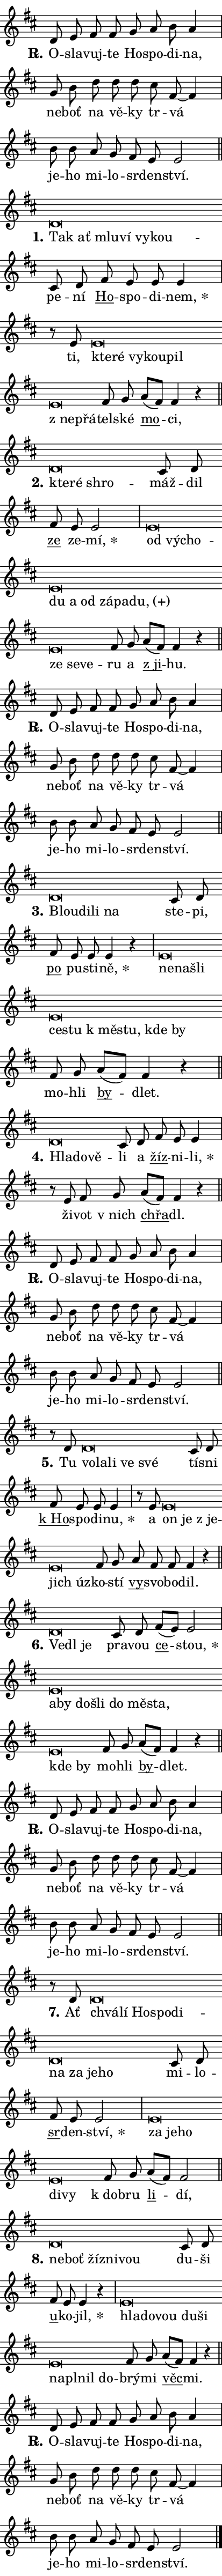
\version "2.24.0"
\header { tagline = "" }
\paper {
  indent = 0\cm
  top-margin = 0\cm
  right-margin = 0\cm
  bottom-margin = 0\cm
  left-margin = 0\cm
  paper-width = 7\cm
  page-breaking = #ly:one-page-breaking
  system-system-spacing.basic-distance = #11
  score-system-spacing.basic-distance = #11
  ragged-last = ##f
}


%% Author: Thomas Morley
%% https://lists.gnu.org/archive/html/lilypond-user/2020-05/msg00002.html
#(define (line-position grob)
"Returns position of @var[grob} in current system:
   @code{'start}, if at first time-step
   @code{'end}, if at last time-step
   @code{'middle} otherwise
"
  (let* ((col (ly:item-get-column grob))
         (ln (ly:grob-object col 'left-neighbor))
         (rn (ly:grob-object col 'right-neighbor))
         (col-to-check-left (if (ly:grob? ln) ln col))
         (col-to-check-right (if (ly:grob? rn) rn col))
         (break-dir-left
           (and
             (ly:grob-property col-to-check-left 'non-musical #f)
             (ly:item-break-dir col-to-check-left)))
         (break-dir-right
           (and
             (ly:grob-property col-to-check-right 'non-musical #f)
             (ly:item-break-dir col-to-check-right))))
        (cond ((eqv? 1 break-dir-left) 'start)
              ((eqv? -1 break-dir-right) 'end)
              (else 'middle))))

#(define (tranparent-at-line-position vctor)
  (lambda (grob)
  "Relying on @code{line-position} select the relevant enry from @var{vctor}.
Used to determine transparency,"
    (case (line-position grob)
      ((end) (not (vector-ref vctor 0)))
      ((middle) (not (vector-ref vctor 1)))
      ((start) (not (vector-ref vctor 2))))))

noteHeadBreakVisibility =
#(define-music-function (break-visibility)(vector?)
"Makes @code{NoteHead}s transparent relying on @var{break-visibility}"
#{
  \override NoteHead.transparent =
    #(tranparent-at-line-position break-visibility)
#})

#(define delete-ledgers-for-transparent-note-heads
  (lambda (grob)
    "Reads whether a @code{NoteHead} is transparent.
If so this @code{NoteHead} is removed from @code{'note-heads} from
@var{grob}, which is supposed to be @code{LedgerLineSpanner}.
As a result ledgers are not printed for this @code{NoteHead}"
    (let* ((nhds-array (ly:grob-object grob 'note-heads))
           (nhds-list
             (if (ly:grob-array? nhds-array)
                 (ly:grob-array->list nhds-array)
                 '()))
           ;; Relies on the transparent-property being done before
           ;; Staff.LedgerLineSpanner.after-line-breaking is executed.
           ;; This is fragile ...
           (to-keep
             (remove
               (lambda (nhd)
                 (ly:grob-property nhd 'transparent #f))
               nhds-list)))
      ;; TODO find a better method to iterate over grob-arrays, similiar
      ;; to filter/remove etc for lists
      ;; For now rebuilt from scratch
      (set! (ly:grob-object grob 'note-heads)  '())
      (for-each
        (lambda (nhd)
          (ly:pointer-group-interface::add-grob grob 'note-heads nhd))
        to-keep))))

hideNotes = {
  \noteHeadBreakVisibility #begin-of-line-visible
}
unHideNotes = {
  \noteHeadBreakVisibility #all-visible
}

% work-around for resetting accidentals
% https://lilypond.org/doc/v2.23/Documentation/notation/displaying-rhythms#unmetered-music
cadenzaMeasure = {
  \cadenzaOff
  \partial 1024 s1024
  \cadenzaOn
}

#(define-markup-command (accent layout props text) (markup?)
  "Underline accented syllable"
  (interpret-markup layout props
    #{\markup \override #'(offset . 4.3) \underline { #text }#}))

responsum = \markup \concat {
  "R" \hspace #-1.05 \path #0.1 #'((moveto 0 0.07) (lineto 0.9 0.8)) \hspace #0.05 "."
}

\layout {
    \context {
        \Staff
        \remove "Time_signature_engraver"
        \override LedgerLineSpanner.after-line-breaking = #delete-ledgers-for-transparent-note-heads
    }
    \context {
        \Voice {
            \override NoteHead.output-attributes = #'((class . "notehead"))
            \override Hairpin.height = #0.55
        }
    }
    \context {
        \Lyrics {
            \override StanzaNumber.output-attributes = #'((class . "stanzanumber"))
            \override LyricSpace.minimum-distance = #0.9
            \override LyricText.font-name = #"TeX Gyre Schola"
            \override LyricText.font-size = 1
            \override StanzaNumber.font-name = #"TeX Gyre Schola Bold"
            \override StanzaNumber.font-size = 1
        }
    }
}

% magnetic-lyrics.ily
%
%   written by
%     Jean Abou Samra <jean@abou-samra.fr>
%     Werner Lemberg <wl@gnu.org>
%
%   adapted by
%     Jiri Hon <jiri.hon@gmail.com>
%
% Version 2022-Apr-15

% https://www.mail-archive.com/lilypond-user@gnu.org/msg149350.html

#(define (Left_hyphen_pointer_engraver context)
   "Collect syllable-hyphen-syllable occurrences in lyrics and store
them in properties.  This engraver only looks to the left.  For
example, if the lyrics input is @code{foo -- bar}, it does the
following.

@itemize @bullet
@item
Set the @code{text} property of the @code{LyricHyphen} grob between
@q{foo} and @q{bar} to @code{foo}.

@item
Set the @code{left-hyphen} property of the @code{LyricText} grob with
text @q{foo} to the @code{LyricHyphen} grob between @q{foo} and
@q{bar}.
@end itemize

Use this auxiliary engraver in combination with the
@code{lyric-@/text::@/apply-@/magnetic-@/offset!} hook."
   (let ((hyphen #f)
         (text #f))
     (make-engraver
      (acknowledgers
       ((lyric-syllable-interface engraver grob source-engraver)
        (set! text grob)))
      (end-acknowledgers
       ((lyric-hyphen-interface engraver grob source-engraver)
        ;(when (not (grob::has-interface grob 'lyric-space-interface))
          (set! hyphen grob)));)
      ((stop-translation-timestep engraver)
       (when (and text hyphen)
         (ly:grob-set-object! text 'left-hyphen hyphen))
       (set! text #f)
       (set! hyphen #f)))))

#(define (lyric-text::apply-magnetic-offset! grob)
   "If the space between two syllables is less than the value in
property @code{LyricText@/.details@/.squash-threshold}, move the right
syllable to the left so that it gets concatenated with the left
syllable.

Use this function as a hook for
@code{LyricText@/.after-@/line-@/breaking} if the
@code{Left_@/hyphen_@/pointer_@/engraver} is active."
   (let ((hyphen (ly:grob-object grob 'left-hyphen #f)))
     (when hyphen
       (let ((left-text (ly:spanner-bound hyphen LEFT)))
         (when (grob::has-interface left-text 'lyric-syllable-interface)
           (let* ((common (ly:grob-common-refpoint grob left-text X))
                  (this-x-ext (ly:grob-extent grob common X))
                  (left-x-ext
                   (begin
                     ;; Trigger magnetism for left-text.
                     (ly:grob-property left-text 'after-line-breaking)
                     (ly:grob-extent left-text common X)))
                  ;; `delta` is the gap width between two syllables.
                  (delta (- (interval-start this-x-ext)
                            (interval-end left-x-ext)))
                  (details (ly:grob-property grob 'details))
                  (threshold (assoc-get 'squash-threshold details 0.2)))
             (when (< delta threshold)
               (let* (;; We have to manipulate the input text so that
                      ;; ligatures crossing syllable boundaries are not
                      ;; disabled.  For languages based on the Latin
                      ;; script this is essentially a beautification.
                      ;; However, for non-Western scripts it can be a
                      ;; necessity.
                      (lt (ly:grob-property left-text 'text))
                      (rt (ly:grob-property grob 'text))
                      (is-space (grob::has-interface hyphen 'lyric-space-interface))
                      (space (if is-space " " ""))
                      (space-markup (grob-interpret-markup grob " "))
                      (space-size (interval-length (ly:stencil-extent space-markup X)))
                      (extra-delta (if is-space space-size 0))
                      ;; Append new syllable.
                      (ltrt-space (if (and (string? lt) (string? rt))
                                (string-append lt space rt)
                                (make-concat-markup (list lt space rt))))
                      ;; Right-align `ltrt` to the right side.
                      (ltrt-space-markup (grob-interpret-markup
                               grob
                               (make-translate-markup
                                (cons (interval-length this-x-ext) 0)
                                (make-right-align-markup ltrt-space)))))
                 (begin
                   ;; Don't print `left-text`.
                   (ly:grob-set-property! left-text 'stencil #f)
                   ;; Set text and stencil (which holds all collected
                   ;; syllables so far) and shift it to the left.
                   (ly:grob-set-property! grob 'text ltrt-space)
                   (ly:grob-set-property! grob 'stencil ltrt-space-markup)
                   (ly:grob-translate-axis! grob (- (- delta extra-delta)) X))))))))))


#(define (lyric-hyphen::displace-bounds-first grob)
   ;; Make very sure this callback isn't triggered too early.
   (let ((left (ly:spanner-bound grob LEFT))
         (right (ly:spanner-bound grob RIGHT)))
     (ly:grob-property left 'after-line-breaking)
     (ly:grob-property right 'after-line-breaking)
     (ly:lyric-hyphen::print grob)))

squashThreshold = #0.4

\layout {
  \context {
    \Lyrics
    \consists #Left_hyphen_pointer_engraver
    \override LyricText.after-line-breaking =
      #lyric-text::apply-magnetic-offset!
    \override LyricHyphen.stencil = #lyric-hyphen::displace-bounds-first
    \override LyricText.details.squash-threshold = \squashThreshold
    \override LyricHyphen.minimum-distance = 0
    \override LyricHyphen.minimum-length = \squashThreshold
  }
}

squash = \override LyricText.details.squash-threshold = 9999
unSquash = \override LyricText.details.squash-threshold = \squashThreshold

left = \override LyricText.self-alignment-X = #LEFT
unLeft = \revert LyricText.self-alignment-X

starOffset = #(lambda (grob) 
                (let ((x_offset (ly:self-alignment-interface::aligned-on-x-parent grob)))
                  (if (= x_offset 0) 0 (+ x_offset 1.2))))

star = #(define-music-function (syllable)(string?)
"Append star separator at the end of a syllable"
#{
  \once \override LyricText.X-offset = #starOffset
  \lyricmode { \markup {
    #syllable
    \override #'((font-name . "TeX Gyre Schola Bold")) \hspace #0.2 \lower #0.65 \larger "*"
  } }
#})

starAccent = #(define-music-function (syllable)(string?)
"Append star separator at the end of a syllable and make accent"
#{
  \once \override LyricText.X-offset = #starOffset
  \lyricmode { \markup {
    \accent #syllable
    \override #'((font-name . "TeX Gyre Schola Bold")) \hspace #0.2 \lower #0.65 \larger "*"
  } }
#})

breath = #(define-music-function (syllable)(string?)
"Append breathing indicator at the end of a syllable"
#{
  \lyricmode { \markup { #syllable "+" } }
#})

optionalBreath = #(define-music-function (syllable)(string?)
"Append optional breathing indicator at the end of a syllable"
#{
  \lyricmode { \markup { #syllable "(+)" } }
#})


\score {
    <<
        \new Voice = "melody" { \cadenzaOn \key d \major \relative { d'8 e fis fis g a b a4 \cadenzaMeasure \bar "|" g8 b d d d \bar "" cis fis,~ fis4 \cadenzaMeasure \bar "|" b8 b a g fis e e2 \cadenzaMeasure \bar "||" \break } }
        \new Lyrics \lyricsto "melody" { \lyricmode { \set stanza = \responsum
O -- sla -- vuj -- te Ho -- spo -- di -- na, ne -- boť na vě -- ky tr -- vá je -- ho mi -- lo -- sr -- den -- ství. } }
    >>
    \layout {}
}

\score {
    <<
        \new Voice = "melody" { \cadenzaOn \key d \major \relative { d'\breve*1/16 \hideNotes \breve*1/16 \bar "" \breve*1/16 \bar "" \breve*1/16 \bar "" \breve*1/16 \breve*1/16 \bar "" \unHideNotes cis8 d \bar "" fis e e e4 \cadenzaMeasure \bar "|" r8 e8 e\breve*1/16 \hideNotes \breve*1/16 \bar "" \breve*1/16 \bar "" \breve*1/16 \bar "" \breve*1/16 \bar "" \breve*1/16 \breve*1/16 \bar "" \unHideNotes fis8 g \bar "" a[( fis)] fis4 r \cadenzaMeasure \bar "||" \break } }
        \new Lyrics \lyricsto "melody" { \lyricmode { \set stanza = "1."
\left Tak \squash ať mlu -- ví vy -- kou -- \unLeft \unSquash pe -- ní \markup \accent Ho -- spo -- di -- \star nem, ti, \left kte -- \squash ré vy -- kou -- pil "z ne" -- přá -- \unLeft \unSquash tel -- ské \markup \accent mo -- ci, } }
    >>
    \layout {}
}

\score {
    <<
        \new Voice = "melody" { \cadenzaOn \key d \major \relative { d'\breve*1/16 \hideNotes \breve*1/16 \breve*1/16 \bar "" \unHideNotes cis8 d \bar "" fis e e2 \cadenzaMeasure \bar "|" e\breve*1/16 \hideNotes \breve*1/16 \bar "" \breve*1/16 \bar "" \breve*1/16 \bar "" \breve*1/16 \bar "" \breve*1/16 \bar "" \breve*1/16 \bar "" \breve*1/16 \bar "" \breve*1/16 \bar "" \breve*1/16 \bar "" \breve*1/16 \breve*1/16 \bar "" \unHideNotes fis8 g \bar "" a[( fis)] fis4 r \cadenzaMeasure \bar "||" \break } }
        \new Lyrics \lyricsto "melody" { \lyricmode { \set stanza = "2."
\left kte -- \squash ré shro -- \unLeft \unSquash máž -- dil \markup \accent ze ze -- \star mí, \left od \squash vý -- cho -- du a od zá -- pa -- \optionalBreath du, ze se -- ve -- \unLeft \unSquash ru a \markup \accent "z ji" -- hu. } }
    >>
    \layout {}
}

\score {
    <<
        \new Voice = "melody" { \cadenzaOn \key d \major \relative { d'8 e fis fis g a b a4 \cadenzaMeasure \bar "|" g8 b d d d \bar "" cis fis,~ fis4 \cadenzaMeasure \bar "|" b8 b a g fis e e2 \cadenzaMeasure \bar "||" \break } }
        \new Lyrics \lyricsto "melody" { \lyricmode { \set stanza = \responsum
O -- sla -- vuj -- te Ho -- spo -- di -- na, ne -- boť na vě -- ky tr -- vá je -- ho mi -- lo -- sr -- den -- ství. } }
    >>
    \layout {}
}

\score {
    <<
        \new Voice = "melody" { \cadenzaOn \key d \major \relative { d'\breve*1/16 \hideNotes \breve*1/16 \bar "" \breve*1/16 \breve*1/16 \bar "" \unHideNotes cis8 d \bar "" fis e e e4 r \cadenzaMeasure \bar "|" e\breve*1/16 \hideNotes \breve*1/16 \bar "" \breve*1/16 \bar "" \breve*1/16 \bar "" \breve*1/16 \bar "" \breve*1/16 \bar "" \breve*1/16 \bar "" \breve*1/16 \breve*1/16 \bar "" \unHideNotes fis8 g \bar "" a[( fis)] fis4 r \cadenzaMeasure \bar "||" \break } }
        \new Lyrics \lyricsto "melody" { \lyricmode { \set stanza = "3."
\left Blou -- \squash di -- li na \unLeft \unSquash ste -- pi, \markup \accent po pu -- sti -- \star ně, \left ne -- \squash na -- šli ce -- stu "k mě" -- stu, kde by \unLeft \unSquash mo -- hli \markup \accent by -- dlet. } }
    >>
    \layout {}
}

\score {
    <<
        \new Voice = "melody" { \cadenzaOn \key d \major \relative { d'\breve*1/16 \hideNotes \breve*1/16 \breve*1/16 \bar "" \unHideNotes cis8 d \bar "" fis e e4 \cadenzaMeasure \bar "|" r8 e8 fis8 g \bar "" a[( fis)] fis4 r \cadenzaMeasure \bar "||" \break } }
        \new Lyrics \lyricsto "melody" { \lyricmode { \set stanza = "4."
\left Hla -- \squash do -- vě -- \unLeft \unSquash li a \markup \accent žíz -- ni -- \star li, ži -- vot "v nich" \markup \accent chřa -- dl. } }
    >>
    \layout {}
}

\score {
    <<
        \new Voice = "melody" { \cadenzaOn \key d \major \relative { d'8 e fis fis g a b a4 \cadenzaMeasure \bar "|" g8 b d d d \bar "" cis fis,~ fis4 \cadenzaMeasure \bar "|" b8 b a g fis e e2 \cadenzaMeasure \bar "||" \break } }
        \new Lyrics \lyricsto "melody" { \lyricmode { \set stanza = \responsum
O -- sla -- vuj -- te Ho -- spo -- di -- na, ne -- boť na vě -- ky tr -- vá je -- ho mi -- lo -- sr -- den -- ství. } }
    >>
    \layout {}
}

\score {
    <<
        \new Voice = "melody" { \cadenzaOn \key d \major \relative { r8 d'8 d\breve*1/16 \hideNotes \breve*1/16 \bar "" \breve*1/16 \bar "" \breve*1/16 \breve*1/16 \bar "" \unHideNotes cis8 d \bar "" fis e e e4 \cadenzaMeasure \bar "|" r8 e e\breve*1/16 \hideNotes \breve*1/16 \bar "" \breve*1/16 \bar "" \breve*1/16 \breve*1/16 \bar "" \unHideNotes fis8 g \bar "" a fis fis fis4 r \cadenzaMeasure \bar "||" \break } }
        \new Lyrics \lyricsto "melody" { \lyricmode { \set stanza = "5."
Tu \left vo -- \squash la -- li ve své \unLeft \unSquash tí -- sni \markup \accent "k Ho" -- spo -- di -- \star nu, a \left on \squash je "z je" -- jich úz -- \unLeft \unSquash ko -- stí \markup \accent vy -- svo -- bo -- dil. } }
    >>
    \layout {}
}

\score {
    <<
        \new Voice = "melody" { \cadenzaOn \key d \major \relative { d'\breve*1/16 \hideNotes \breve*1/16 \breve*1/16 \bar "" \unHideNotes cis8 d \bar "" fis[( e)] e2 \cadenzaMeasure \bar "|" e\breve*1/16 \hideNotes \breve*1/16 \bar "" \breve*1/16 \bar "" \breve*1/16 \bar "" \breve*1/16 \bar "" \breve*1/16 \bar "" \breve*1/16 \bar "" \breve*1/16 \breve*1/16 \bar "" \unHideNotes fis8 g \bar "" a[( fis)] fis4 r \cadenzaMeasure \bar "||" \break } }
        \new Lyrics \lyricsto "melody" { \lyricmode { \set stanza = "6."
\left Ve -- \squash dl je \unLeft \unSquash pra -- vou \markup \accent ce -- \star stou, \left a -- \squash by do -- šli do mě -- sta, kde by \unLeft \unSquash mo -- hli \markup \accent by -- dlet. } }
    >>
    \layout {}
}

\score {
    <<
        \new Voice = "melody" { \cadenzaOn \key d \major \relative { d'8 e fis fis g a b a4 \cadenzaMeasure \bar "|" g8 b d d d \bar "" cis fis,~ fis4 \cadenzaMeasure \bar "|" b8 b a g fis e e2 \cadenzaMeasure \bar "||" \break } }
        \new Lyrics \lyricsto "melody" { \lyricmode { \set stanza = \responsum
O -- sla -- vuj -- te Ho -- spo -- di -- na, ne -- boť na vě -- ky tr -- vá je -- ho mi -- lo -- sr -- den -- ství. } }
    >>
    \layout {}
}

\score {
    <<
        \new Voice = "melody" { \cadenzaOn \key d \major \relative { r8 d'8 d\breve*1/16 \hideNotes \breve*1/16 \bar "" \breve*1/16 \bar "" \breve*1/16 \bar "" \breve*1/16 \bar "" \breve*1/16 \bar "" \breve*1/16 \bar "" \breve*1/16 \breve*1/16 \bar "" \unHideNotes cis8 d \bar "" fis e e2 \cadenzaMeasure \bar "|" e\breve*1/16 \hideNotes \breve*1/16 \bar "" \breve*1/16 \bar "" \breve*1/16 \breve*1/16 \bar "" \unHideNotes fis8 g \bar "" a[( fis)] fis2 \cadenzaMeasure \bar "||" \break } }
        \new Lyrics \lyricsto "melody" { \lyricmode { \set stanza = "7."
Ať \left chvá -- \squash lí Ho -- spo -- di -- na za je -- ho \unLeft \unSquash mi -- lo -- \markup \accent sr -- den -- \star ství, \left za \squash je -- ho di -- vy \unLeft \unSquash "k dob" -- ru \markup \accent li -- dí, } }
    >>
    \layout {}
}

\score {
    <<
        \new Voice = "melody" { \cadenzaOn \key d \major \relative { d'\breve*1/16 \hideNotes \breve*1/16 \bar "" \breve*1/16 \bar "" \breve*1/16 \breve*1/16 \bar "" \unHideNotes cis8 d \bar "" fis e e4 r \cadenzaMeasure \bar "|" e\breve*1/16 \hideNotes \breve*1/16 \bar "" \breve*1/16 \bar "" \breve*1/16 \bar "" \breve*1/16 \bar "" \breve*1/16 \bar "" \breve*1/16 \bar "" \breve*1/16 \breve*1/16 \bar "" \unHideNotes fis8 g \bar "" a[( fis)] fis4 r \cadenzaMeasure \bar "||" \break } }
        \new Lyrics \lyricsto "melody" { \lyricmode { \set stanza = "8."
\left ne -- \squash boť žíz -- ni -- vou \unLeft \unSquash du -- ši \markup \accent u -- ko -- \star jil, \left hla -- \squash do -- vou du -- ši na -- pl -- nil do -- \unLeft \unSquash brý -- mi \markup \accent věc -- mi. } }
    >>
    \layout {}
}

\score {
    <<
        \new Voice = "melody" { \cadenzaOn \key d \major \relative { d'8 e fis fis g a b a4 \cadenzaMeasure \bar "|" g8 b d d d \bar "" cis fis,~ fis4 \cadenzaMeasure \bar "|" b8 b a g fis e e2 \cadenzaMeasure \bar "||" \break } \bar "|." }
        \new Lyrics \lyricsto "melody" { \lyricmode { \set stanza = \responsum
O -- sla -- vuj -- te Ho -- spo -- di -- na, ne -- boť na vě -- ky tr -- vá je -- ho mi -- lo -- sr -- den -- ství. } }
    >>
    \layout {}
}
